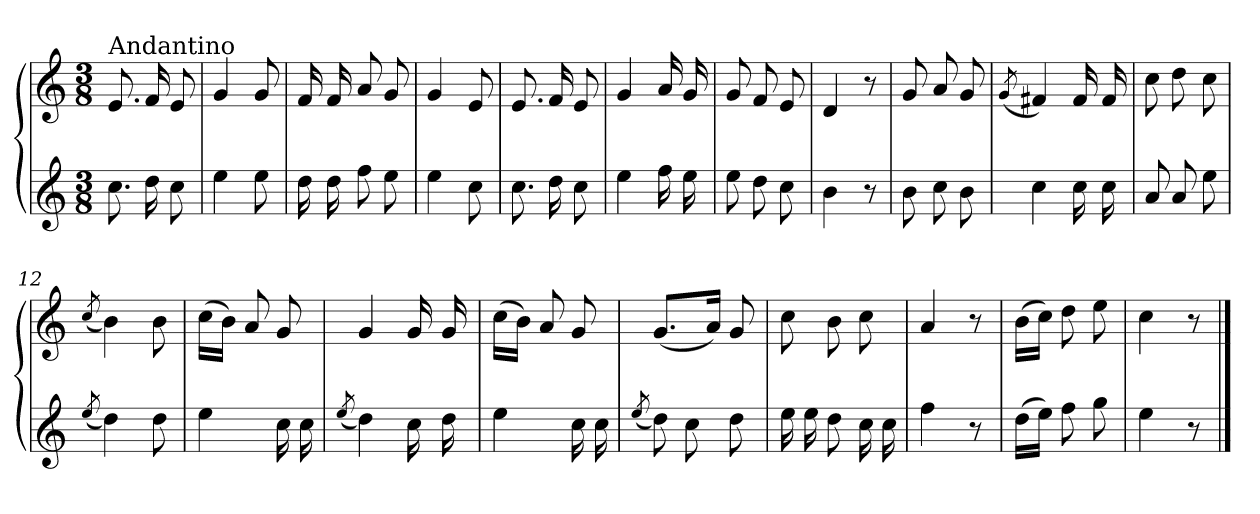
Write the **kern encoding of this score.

**kern	**kern
*part2	*part1
*staff2	*staff1
*clefG2	*clefG2
*k[]	*k[]
*C:	*C:
*M3/8	*M3/8
=1	=1
!	!LO:TX:a:t=Andantino
8.cc\	8.e/
16dd\	16f/
8cc\	8e/
=2	=2
4ee\	4g/
8ee\	8g/
=3	=3
16dd\	16f/
16dd\	16f/
8ff\	8a/
8ee\	8g/
=4	=4
4ee\	4g/
8cc\	8e/
=5	=5
8.cc\	8.e/
16dd\	16f/
8cc\	8e/
=6	=6
4ee\	4g/
16ff\	16a/
16ee\	16g/
=7	=7
8ee\	8g/
8dd\	8f/
8cc\	8e/
=8	=8
4b\	4d/
8r	8r
=9	=9
8b\	8g/
8cc\	8a/
8b\	8g/
!!LO:LB:g=z
=10	=10
.	(<8qg/
4cc\	4f#X/)
16cc\	16f#/
16cc\	16f#/
=11	=11
8a/	8cc\
8a/	8dd\
8ee\	8cc\
=12	=12
(<8qee/	(<8qcc/
4dd\)	4b\)
8dd\	8b\
=13	=13
4ee\	(>16cc\LL
.	16b\JJ)
.	8a/
16cc\	8g/
16cc\	.
=14	=14
(<8qee/	.
4dd\)	4g/
16cc\	16g/
16dd\	16g/
=15	=15
4ee\	(>16cc\LL
.	16b\JJ)
.	8a/
16cc\	8g/
16cc\	.
=16	=16
(<8qee/	.
8dd\)	(<8.g/L
8cc\	.
.	16a/Jk)
8dd\	8g/
=17	=17
16ee\	8cc\
16ee\	.
8dd\	8b\
16cc\	8cc\
16cc\	.
=18	=18
4ff\	4a/
8r	8r
!!LO:LB:g=z
=19	=19
(>16dd\LL	(>16b\LL
16ee\JJ)	16cc\JJ)
8ff\	8dd\
8gg\	8ee\
=20	=20
4ee\	4cc\
8r	8r
==	==
*-	*-
